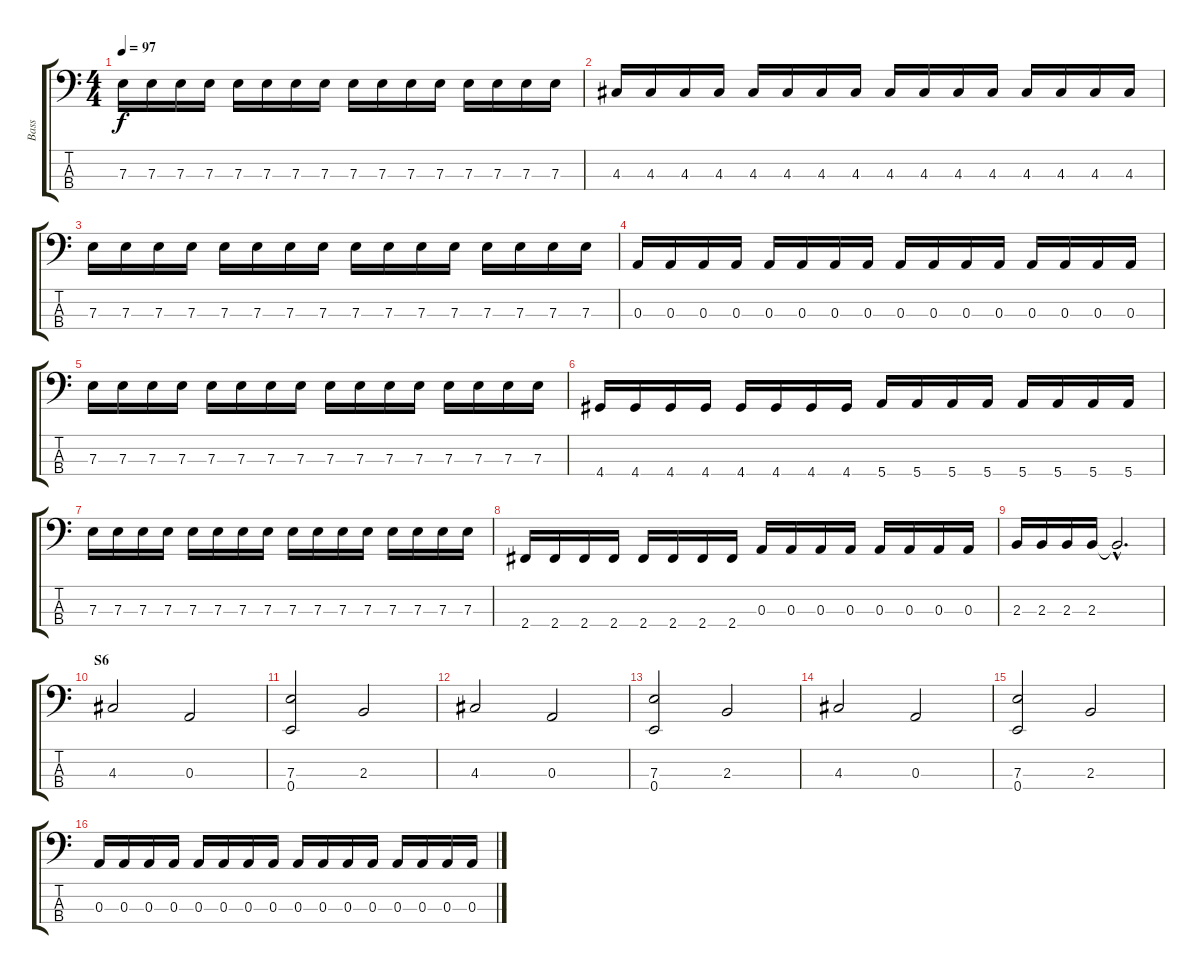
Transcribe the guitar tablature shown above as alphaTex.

\track ("Bass" "Bass") {instrument electricbassfinger}
\staff {score tabs}
\tuning (G2 D2 A1 E1) {hide}
\ts (4 4)
\tempo 97
\clef f4
\ks c
7.3.16{dy f} 7.3.16 7.3.16 7.3.16 7.3.16 7.3.16 7.3.16 7.3.16 7.3.16 7.3.16 7.3.16 7.3.16 7.3.16 7.3.16 7.3.16 7.3.16 |
4.3.16 4.3.16 4.3.16 4.3.16 4.3.16 4.3.16 4.3.16 4.3.16 4.3.16 4.3.16 4.3.16 4.3.16 4.3.16 4.3.16 4.3.16 4.3.16 |
7.3.16 7.3.16 7.3.16 7.3.16 7.3.16 7.3.16 7.3.16 7.3.16 7.3.16 7.3.16 7.3.16 7.3.16 7.3.16 7.3.16 7.3.16 7.3.16 |
0.3.16 0.3.16 0.3.16 0.3.16 0.3.16 0.3.16 0.3.16 0.3.16 0.3.16 0.3.16 0.3.16 0.3.16 0.3.16 0.3.16 0.3.16 0.3.16 |
7.3.16 7.3.16 7.3.16 7.3.16 7.3.16 7.3.16 7.3.16 7.3.16 7.3.16 7.3.16 7.3.16 7.3.16 7.3.16 7.3.16 7.3.16 7.3.16 |
4.4.16 4.4.16 4.4.16 4.4.16 4.4.16 4.4.16 4.4.16 4.4.16 5.4.16 5.4.16 5.4.16 5.4.16 5.4.16 5.4.16 5.4.16 5.4.16 |
7.3.16 7.3.16 7.3.16 7.3.16 7.3.16 7.3.16 7.3.16 7.3.16 7.3.16 7.3.16 7.3.16 7.3.16 7.3.16 7.3.16 7.3.16 7.3.16 |
2.4.16 2.4.16 2.4.16 2.4.16 2.4.16 2.4.16 2.4.16 2.4.16 0.3.16 0.3.16 0.3.16 0.3.16 0.3.16 0.3.16 0.3.16 0.3.16 |
2.3.16 2.3.16 2.3.16 2.3.16 2.3{hac t}.2{d} |
\section ("" "S6")
4.3.2 0.3.2 |
(7.3 0.4).2 2.3.2 |
4.3.2 0.3.2 |
(7.3 0.4).2 2.3.2 |
4.3.2 0.3.2 |
(7.3 0.4).2 2.3.2 |
0.3.16 0.3.16 0.3.16 0.3.16 0.3.16 0.3.16 0.3.16 0.3.16 0.3.16 0.3.16 0.3.16 0.3.16 0.3.16 0.3.16 0.3.16 0.3.16
